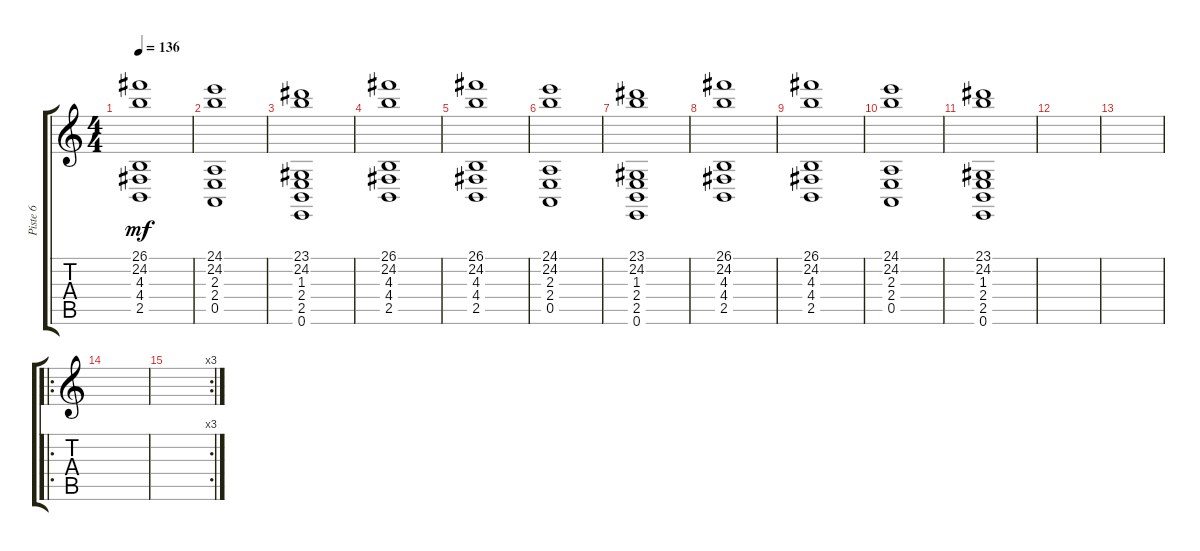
\track ("Piste 6" "Piste 6") {instrument synthstrings2}
\staff {score tabs}
\tuning (E4 B3 G3 D3 A2 E2) {hide}
\ts (4 4)
\tempo 136
\clef g2
\ks c
(26.1 24.2 4.3 4.4 2.5).1{dy mf} |
(24.1 24.2 2.3 2.4 0.5).1 |
(23.1 24.2 1.3 2.4 2.5 0.6).1 |
(26.1 24.2 4.3 4.4 2.5).1 |
(26.1 24.2 4.3 4.4 2.5).1 |
(24.1 24.2 2.3 2.4 0.5).1 |
(23.1 24.2 1.3 2.4 2.5 0.6).1 |
(26.1 24.2 4.3 4.4 2.5).1 |
(26.1 24.2 4.3 4.4 2.5).1 |
(24.1 24.2 2.3 2.4 0.5).1 |
(23.1 24.2 1.3 2.4 2.5 0.6).1 |
|
|
\ro
|
\rc 3
